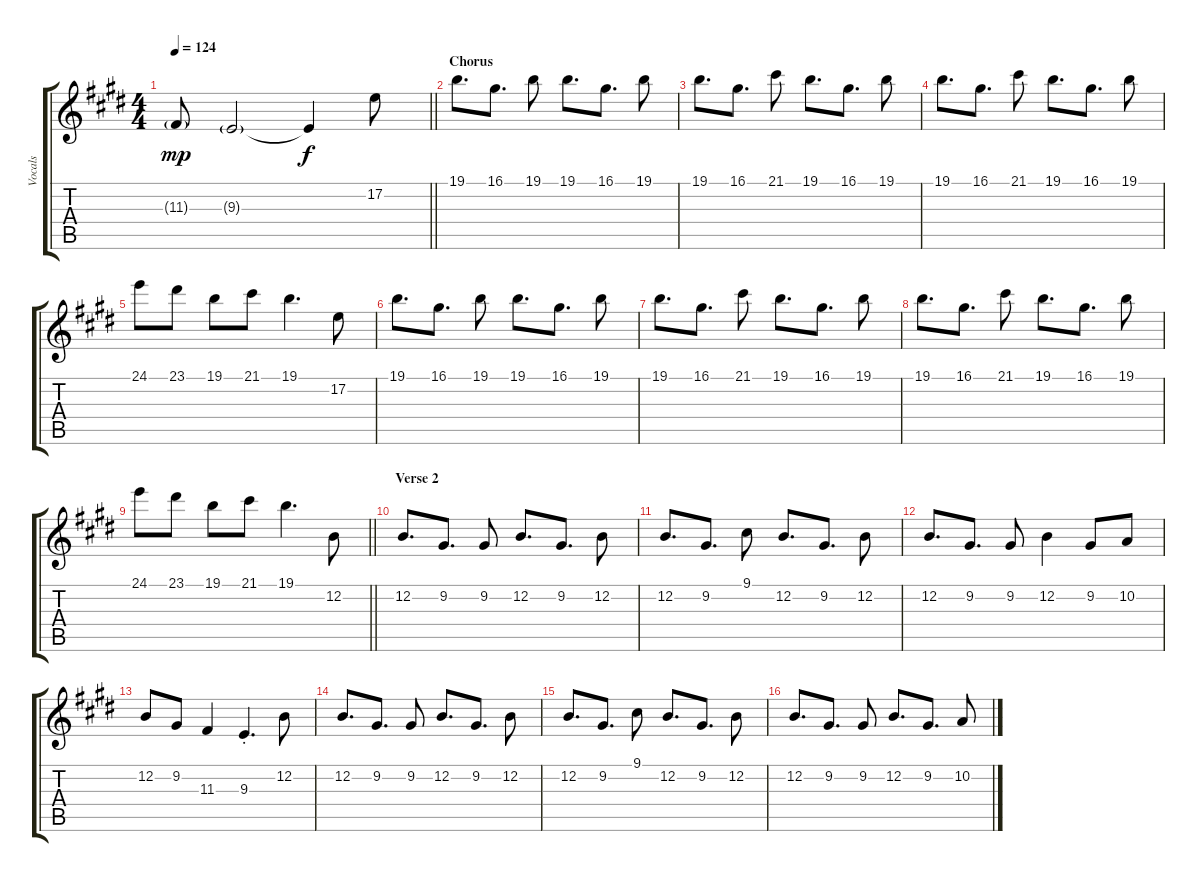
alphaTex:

\track ("Vocals" "Vocals") {instrument flute}
\staff {score tabs}
\tuning (E4 B3 G3 D3 A2 E2) {hide}
\ts (4 4)
\tempo 124
\clef g2
\barLineRight lightlight
\ks c#minor
11.3{g}.8{dy mp} 9.3{g}.2 9.3{t}.4{dy f} 17.2.8 |
\section ("" "Chorus")
19.1.8{d} 16.1.8{d} 19.1.8 19.1.8{d} 16.1.8{d} 19.1.8 |
19.1.8{d} 16.1.8{d} 21.1.8 19.1.8{d} 16.1.8{d} 19.1.8 |
19.1.8{d} 16.1.8{d} 21.1.8 19.1.8{d} 16.1.8{d} 19.1.8 |
24.1.8 23.1.8 19.1.8 21.1.8 19.1.4{d} 17.2.8 |
19.1.8{d} 16.1.8{d} 19.1.8 19.1.8{d} 16.1.8{d} 19.1.8 |
19.1.8{d} 16.1.8{d} 21.1.8 19.1.8{d} 16.1.8{d} 19.1.8 |
19.1.8{d} 16.1.8{d} 21.1.8 19.1.8{d} 16.1.8{d} 19.1.8 |
\barLineRight lightlight
24.1.8 23.1.8 19.1.8 21.1.8 19.1.4{d} 12.2.8 |
\section ("" "Verse 2")
12.2.8{d} 9.2.8{d} 9.2.8 12.2.8{d} 9.2.8{d} 12.2.8 |
12.2.8{d} 9.2.8{d} 9.1.8 12.2.8{d} 9.2.8{d} 12.2.8 |
12.2.8{d} 9.2.8{d} 9.2.8 12.2.4 9.2.8 10.2.8 |
12.2.8 9.2.8 11.3.4 9.3{st}.4{d} 12.2.8 |
12.2.8{d} 9.2.8{d} 9.2.8 12.2.8{d} 9.2.8{d} 12.2.8 |
12.2.8{d} 9.2.8{d} 9.1.8 12.2.8{d} 9.2.8{d} 12.2.8 |
12.2.8{d} 9.2.8{d} 9.2.8 12.2.8{d} 9.2.8{d} 10.2.8
